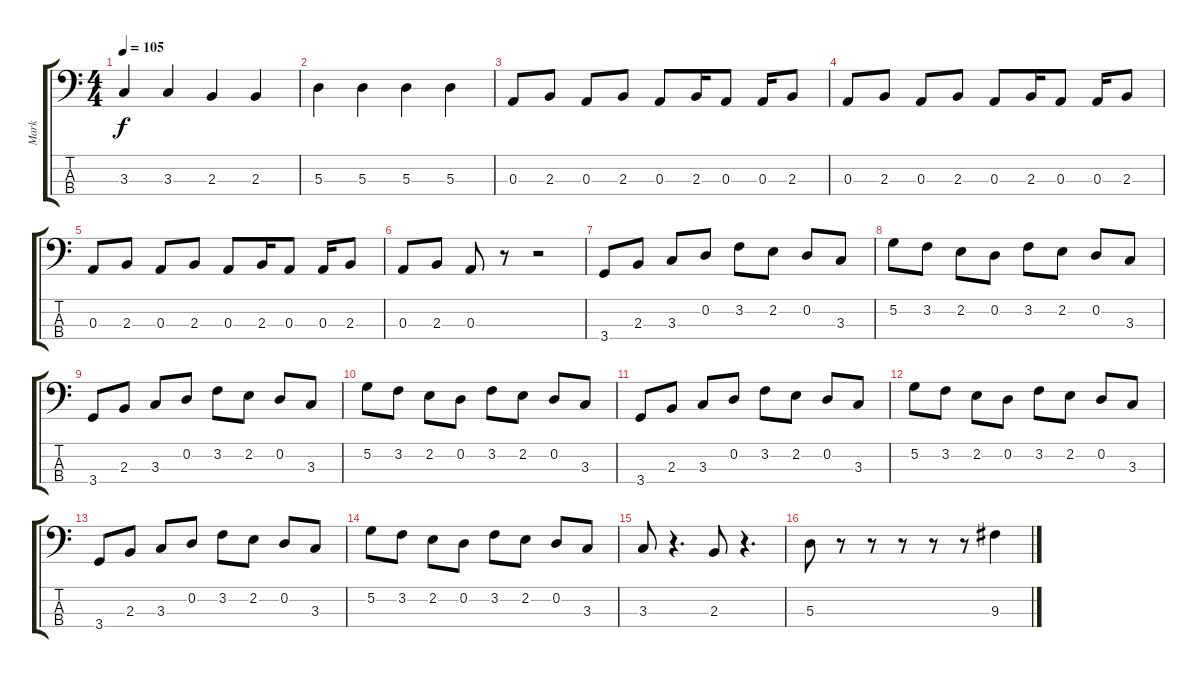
\track ("Mark" "Mark") {instrument electricbassfinger}
\staff {score tabs}
\tuning (G2 D2 A1 E1) {hide}
\ts (4 4)
\tempo 105
\clef f4
\ks c
3.3.4{dy f} 3.3.4 2.3.4 2.3.4 |
5.3.4 5.3.4 5.3.4 5.3.4 |
0.3.8 2.3.8 0.3.8 2.3.8 0.3.8 2.3.16 0.3.8 0.3.16 2.3.8 |
0.3.8 2.3.8 0.3.8 2.3.8 0.3.8 2.3.16 0.3.8 0.3.16 2.3.8 |
0.3.8 2.3.8 0.3.8 2.3.8 0.3.8 2.3.16 0.3.8 0.3.16 2.3.8 |
0.3.8 2.3.8 0.3.8 r.8 r.2 |
3.4.8 2.3.8 3.3.8 0.2.8 3.2.8 2.2.8 0.2.8 3.3.8 |
5.2.8 3.2.8 2.2.8 0.2.8 3.2.8 2.2.8 0.2.8 3.3.8 |
3.4.8 2.3.8 3.3.8 0.2.8 3.2.8 2.2.8 0.2.8 3.3.8 |
5.2.8 3.2.8 2.2.8 0.2.8 3.2.8 2.2.8 0.2.8 3.3.8 |
3.4.8 2.3.8 3.3.8 0.2.8 3.2.8 2.2.8 0.2.8 3.3.8 |
5.2.8 3.2.8 2.2.8 0.2.8 3.2.8 2.2.8 0.2.8 3.3.8 |
3.4.8 2.3.8 3.3.8 0.2.8 3.2.8 2.2.8 0.2.8 3.3.8 |
5.2.8 3.2.8 2.2.8 0.2.8 3.2.8 2.2.8 0.2.8 3.3.8 |
3.3.8 r.4{d} 2.3.8 r.4{d} |
5.3.8 r.8 r.8 r.8 r.8 r.8 9.3.4
